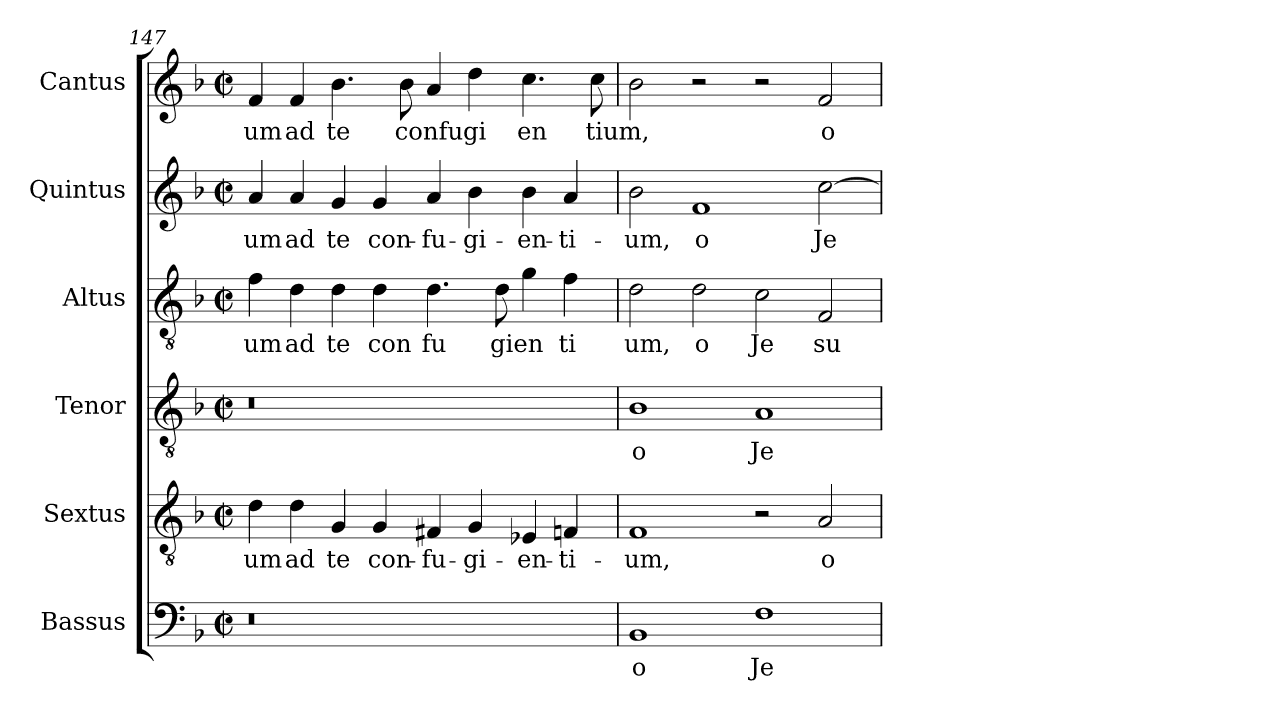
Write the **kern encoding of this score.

**kern	**text	**kern	**text	**kern	**text	**kern	**text	**kern	**text	**kern	**text
*part6	*part6	*part5	*part5	*part4	*part4	*part3	*part3	*part2	*part2	*part1	*part1
*staff6	*staff6	*staff5	*staff5	*staff4	*staff4	*staff3	*staff3	*staff2	*staff2	*staff1	*staff1
*I"Bassus	*	*I"Sextus	*	*I"Tenor	*	*I"Altus	*	*I"Quintus	*	*I"Cantus	*
!!LO:PB:g=z
*clefF4	*	*clefGv2	*	*clefGv2	*	*clefGv2	*	*clefG2	*	*clefG2	*
*k[b-]	*	*k[b-]	*	*k[b-]	*	*k[b-]	*	*k[b-]	*	*k[b-]	*
*F:	*	*F:	*	*F:	*	*F:	*	*F:	*	*F:	*
*M2/2	*	*M2/2	*	*M2/2	*	*M2/2	*	*M2/2	*	*M2/2	*
*met(c|)	*	*met(c|)	*	*met(c|)	*	*met(c|)	*	*met(c|)	*	*met(c|)	*
=147	=147	=147	=147	=147	=147	=147	=147	=147	=147	=147	=147
!	!	!	!LO:LY:b:cj	!	!	!	!LO:LY:b:cj	!	!LO:LY:b:cj	!	!LO:LY:b:cj
0r	.	4d\	um	0r	.	4f\	um	4a/	um	4f/	-um
!	!	!	!LO:LY:b:cj	!	!	!	!LO:LY:b:cj	!	!LO:LY:b:cj	!	!LO:LY:b:cj
.	.	4d\	ad	.	.	4d\	ad	4a/	ad	4f/	ad
!	!	!	!LO:LY:b:cj	!	!	!	!LO:LY:b:cj	!	!LO:LY:b:cj	!	!LO:LY:b:cj
.	.	4G/	te	.	.	4d\	te	4g/	te	4.b-\	te
!	!	!	!LO:LY:b:cj	!	!	!	!LO:LY:b:cj	!	!LO:LY:b:cj	!	!
.	.	4G/	con-	.	.	4d\	con	4g/	con-	.	.
!	!	!	!	!	!	!	!	!	!	!	!LO:LY:b:cj
.	.	.	.	.	.	.	.	.	.	8b-\	confu
!	!	!	!LO:LY:b:cj	!	!	!	!LO:LY:b:cj	!	!LO:LY:b:cj	!	!
.	.	4F#X/	-fu-	.	.	4.d\	fu	4a/	-fu-	4a/	.
!	!	!	!LO:LY:b:cj	!	!	!	!	!	!LO:LY:b:cj	!	!LO:LY:b:cj
.	.	4G/	-gi-	.	.	.	.	4b-\	-gi-	4dd\	gi
!	!	!	!	!	!	!	!LO:LY:b	!	!	!	!
.	.	.	.	.	.	8d\	gien	.	.	.	.
!	!	!	!LO:LY:b:cj	!	!	!	!	!	!LO:LY:b:cj	!	!LO:LY:b:cj
.	.	4E-X/	-en-	.	.	4g\	.	4b-\	-en-	4.cc\	en
!	!	!	!LO:LY:b:cj	!	!	!	!LO:LY:b:cj	!	!LO:LY:b:cj	!	!
.	.	4Fn/	-ti-	.	.	4f\	ti	4a/	-ti-	.	.
!	!	!	!	!	!	!	!	!	!	!	!LO:LY:b
.	.	.	.	.	.	.	.	.	.	8cc\	tium,
=148	=148	=148	=148	=148	=148	=148	=148	=148	=148	=148	=148
!	!LO:LY:b:cj	!	!LO:LY:b:cj	!	!LO:LY:b:cj	!	!LO:LY:b:cj	!	!LO:LY:b:cj	!	!
1BB-	o	1F	-um,	1B-	o	2d\	um,	2b-\	-um,	2b-\	.
!	!	!	!	!	!	!	!LO:LY:b:cj	!	!LO:LY:b:cj	!	!
.	.	.	.	.	.	2d\	o	1f	o	2r	.
!	!LO:LY:b:cj	!	!	!	!LO:LY:b:cj	!	!LO:LY:b:cj	!	!	!	!
1F	Je	2r	.	1A	Je	2c\	Je	.	.	2r	.
!	!	!	!LO:LY:b:cj	!	!	!	!LO:LY:b:cj	!	!LO:LY:b:cj	!	!LO:LY:b:cj
.	.	2A/	o	.	.	2F/	su	[>2cc\	Je-	2f/	o
=	=	=	=	=	=	=	=	=	=	=	=
*-	*-	*-	*-	*-	*-	*-	*-	*-	*-	*-	*-
